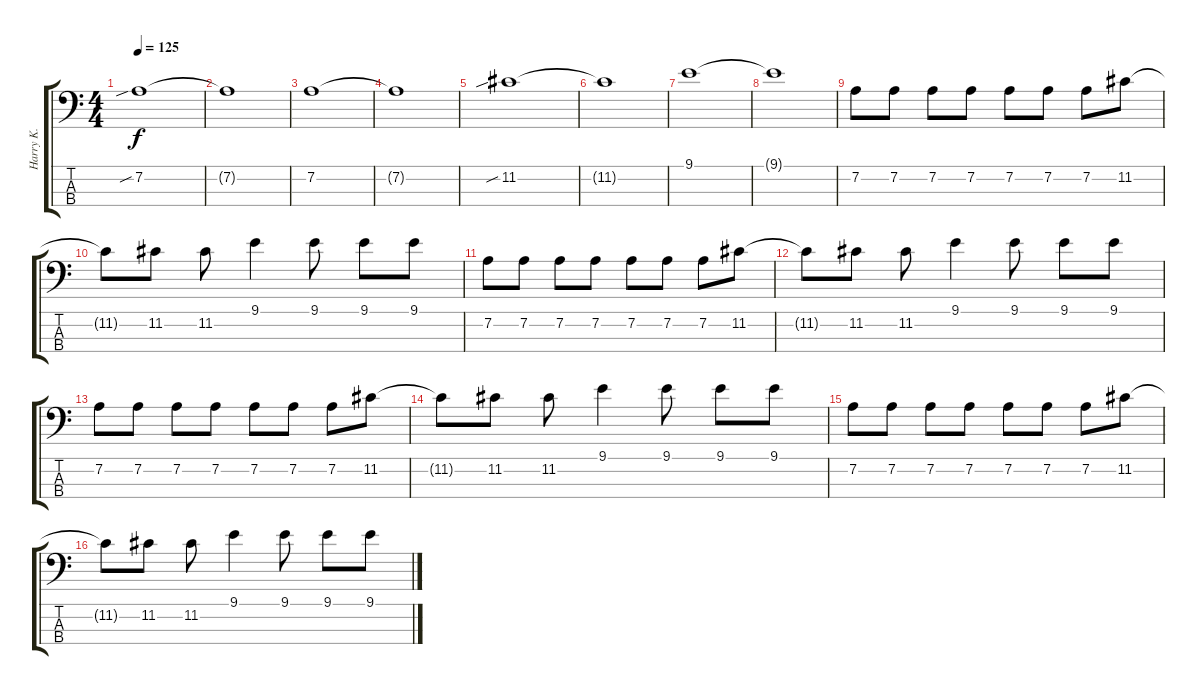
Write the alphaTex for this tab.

\track ("Harry K." "Harry K.") {instrument electricbasspick}
\staff {score tabs}
\tuning (G2 D2 A1 E1) {hide}
\ts (4 4)
\tempo 125
\clef f4
\ks c
7.2{sib}.1{dy f} |
7.2{t}.1 |
7.2.1 |
7.2{t}.1 |
11.2{sib}.1 |
11.2{t}.1 |
9.1.1 |
9.1{t}.1 |
7.2.8 7.2.8 7.2.8 7.2.8 7.2.8 7.2.8 7.2.8 11.2.8 |
11.2{t}.8 11.2.8 11.2.8 9.1.4 9.1.8 9.1.8 9.1.8 |
7.2.8 7.2.8 7.2.8 7.2.8 7.2.8 7.2.8 7.2.8 11.2.8 |
11.2{t}.8 11.2.8 11.2.8 9.1.4 9.1.8 9.1.8 9.1.8 |
7.2.8 7.2.8 7.2.8 7.2.8 7.2.8 7.2.8 7.2.8 11.2.8 |
11.2{t}.8 11.2.8 11.2.8 9.1.4 9.1.8 9.1.8 9.1.8 |
7.2.8 7.2.8 7.2.8 7.2.8 7.2.8 7.2.8 7.2.8 11.2.8 |
11.2{t}.8 11.2.8 11.2.8 9.1.4 9.1.8 9.1.8 9.1.8
